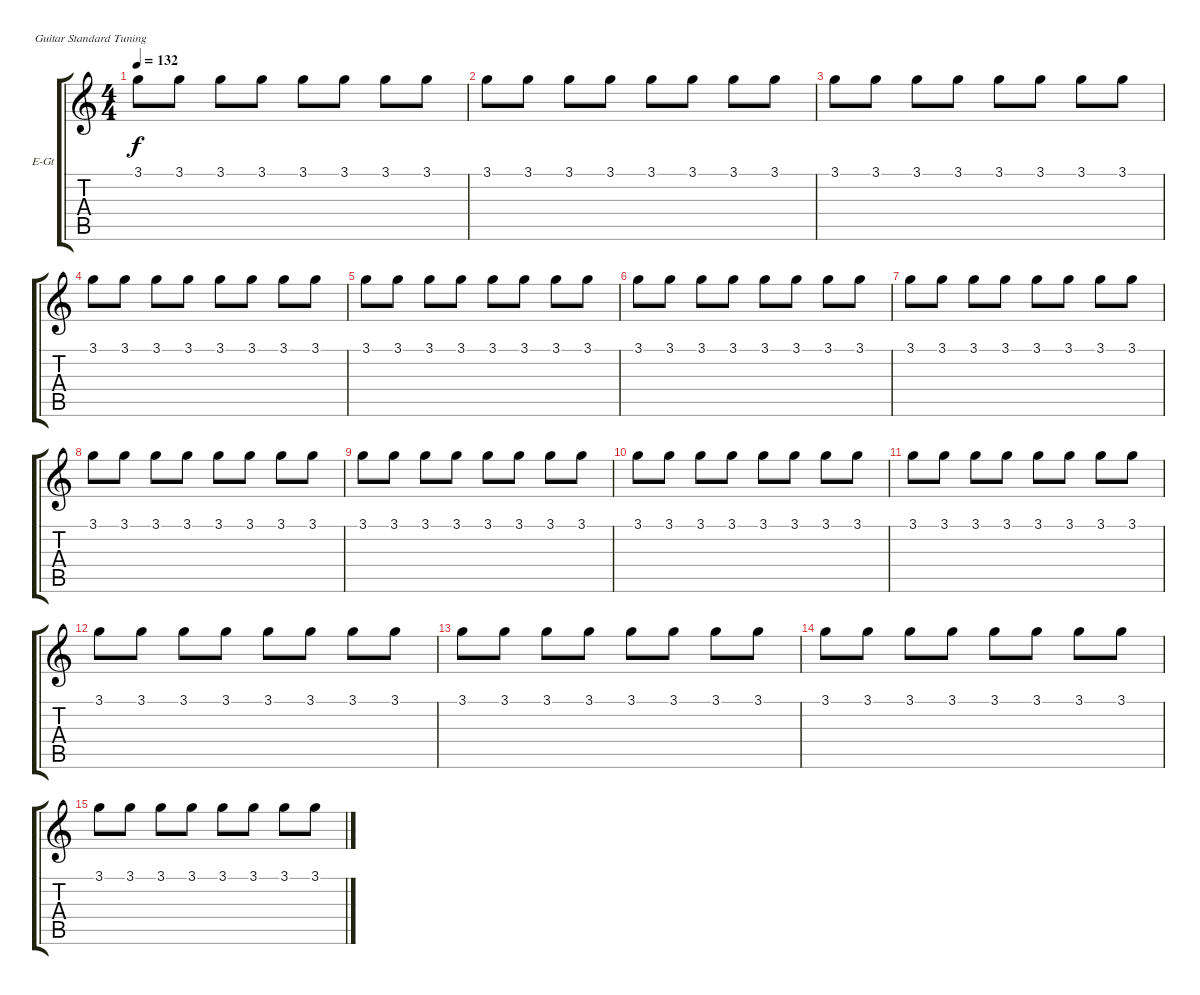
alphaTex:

\defaultSystemsLayout 4
\bracketExtendMode groupsimilarinstruments
\firstSystemTrackNameOrientation horizontal
\otherSystemsTrackNameOrientation horizontal
\track ("Electric Guitar" "E-Gt") {instrument overdrivenguitar}
\staff {score tabs}
\tuning (E4 B3 G3 D3 A2 E2)
\ts (4 4)
\tempo 132
\clef g2
\scale
0.333333
\ks c
3.1.8{dy f} 3.1.8 3.1.8 3.1.8 3.1.8 3.1.8 3.1.8 3.1.8 |
\scale
0.333333 3.1.8 3.1.8 3.1.8 3.1.8 3.1.8 3.1.8 3.1.8 3.1.8 |
\scale
0.333333 3.1.8 3.1.8 3.1.8 3.1.8 3.1.8 3.1.8 3.1.8 3.1.8 |
\scale
0.333333 3.1.8 3.1.8 3.1.8 3.1.8 3.1.8 3.1.8 3.1.8 3.1.8 |
\scale
0.333333 3.1.8 3.1.8 3.1.8 3.1.8 3.1.8 3.1.8 3.1.8 3.1.8 |
\scale
0.333333 3.1.8 3.1.8 3.1.8 3.1.8 3.1.8 3.1.8 3.1.8 3.1.8 |
\scale
0.333333 3.1.8 3.1.8 3.1.8 3.1.8 3.1.8 3.1.8 3.1.8 3.1.8 |
\scale
0.333333 3.1.8 3.1.8 3.1.8 3.1.8 3.1.8 3.1.8 3.1.8 3.1.8 |
\scale
0.333333 3.1.8 3.1.8 3.1.8 3.1.8 3.1.8 3.1.8 3.1.8 3.1.8 |
\scale
0.333333 3.1.8 3.1.8 3.1.8 3.1.8 3.1.8 3.1.8 3.1.8 3.1.8 |
\scale
0.333333 3.1.8 3.1.8 3.1.8 3.1.8 3.1.8 3.1.8 3.1.8 3.1.8 |
\scale
0.333333 3.1.8 3.1.8 3.1.8 3.1.8 3.1.8 3.1.8 3.1.8 3.1.8 |
\scale
0.333333 3.1.8 3.1.8 3.1.8 3.1.8 3.1.8 3.1.8 3.1.8 3.1.8 |
\scale
0.333333 3.1.8 3.1.8 3.1.8 3.1.8 3.1.8 3.1.8 3.1.8 3.1.8 |
\scale
0.333333 3.1.8 3.1.8 3.1.8 3.1.8 3.1.8 3.1.8 3.1.8 3.1.8 |
\scale
0.333333
